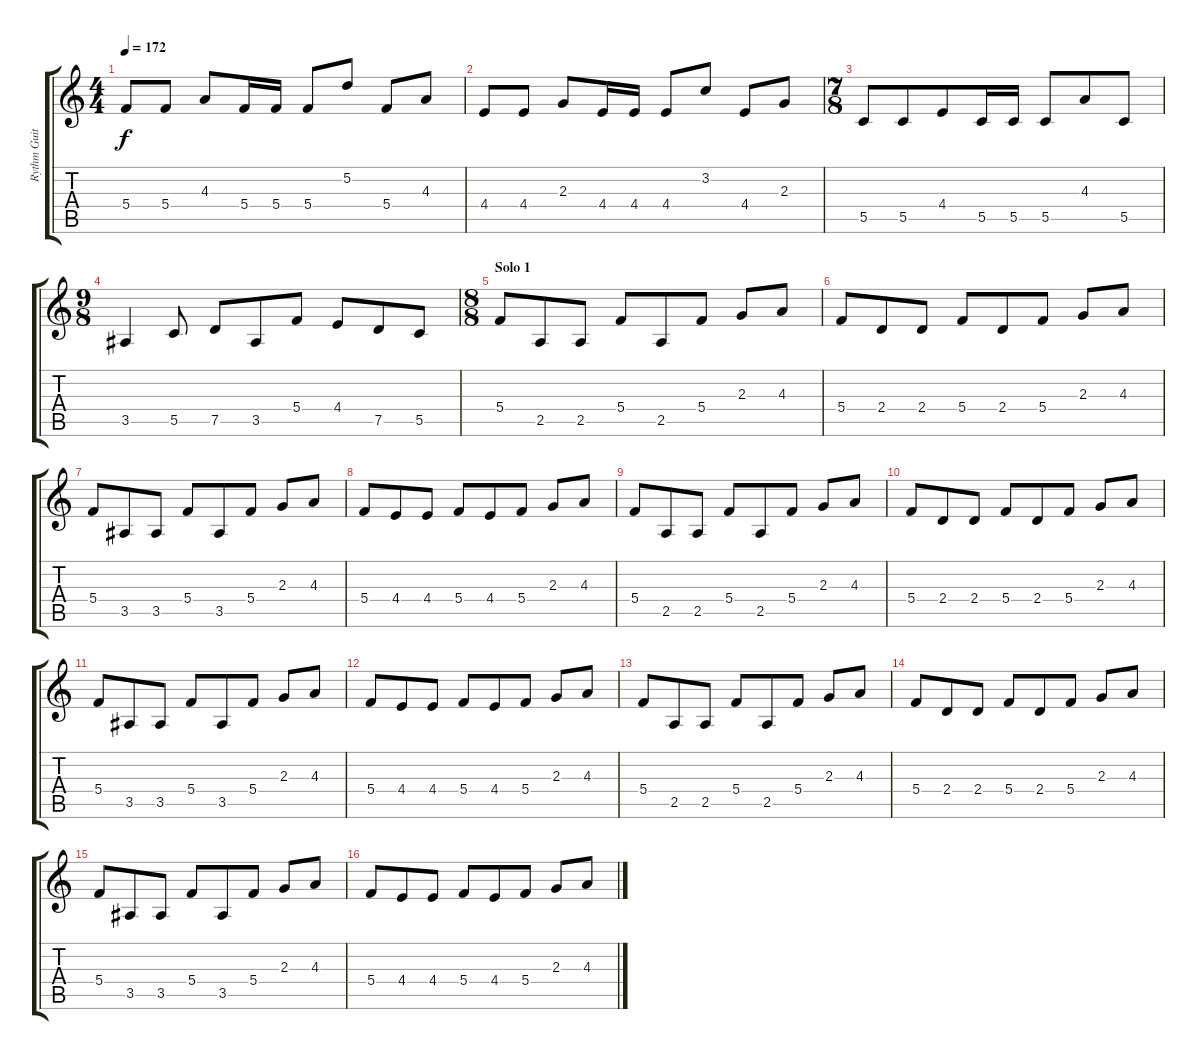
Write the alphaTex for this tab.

\track ("Rythm Guitar 2" "Rythm Guit") {instrument distortionguitar}
\staff {score tabs}
\tuning (D4 A3 F3 C3 G2 D2) {hide}
\ts (4 4)
\tempo 172
\clef g2
\ks c
5.4.8{dy f} 5.4.8 4.3.8 5.4.16 5.4.16 5.4.8 5.2.8 5.4.8 4.3.8 |
4.4.8 4.4.8 2.3.8 4.4.16 4.4.16 4.4.8 3.2.8 4.4.8 2.3.8 |
\ts (7 8)
5.5.8 5.5.8 4.4.8 5.5.16 5.5.16 5.5.8 4.3.8 5.5.8 |
\ts (9 8)
3.5.4 5.5.8 7.5.8 3.5.8 5.4.8 4.4.8 7.5.8 5.5.8 |
\ts (8 8)
\section ("" "Solo 1")
5.4.8 2.5.8 2.5.8 5.4.8 2.5.8 5.4.8 2.3.8 4.3.8 |
5.4.8 2.4.8 2.4.8 5.4.8 2.4.8 5.4.8 2.3.8 4.3.8 |
5.4.8 3.5.8 3.5.8 5.4.8 3.5.8 5.4.8 2.3.8 4.3.8 |
5.4.8 4.4.8 4.4.8 5.4.8 4.4.8 5.4.8 2.3.8 4.3.8 |
5.4.8 2.5.8 2.5.8 5.4.8 2.5.8 5.4.8 2.3.8 4.3.8 |
5.4.8 2.4.8 2.4.8 5.4.8 2.4.8 5.4.8 2.3.8 4.3.8 |
5.4.8 3.5.8 3.5.8 5.4.8 3.5.8 5.4.8 2.3.8 4.3.8 |
5.4.8 4.4.8 4.4.8 5.4.8 4.4.8 5.4.8 2.3.8 4.3.8 |
5.4.8 2.5.8 2.5.8 5.4.8 2.5.8 5.4.8 2.3.8 4.3.8 |
5.4.8 2.4.8 2.4.8 5.4.8 2.4.8 5.4.8 2.3.8 4.3.8 |
5.4.8 3.5.8 3.5.8 5.4.8 3.5.8 5.4.8 2.3.8 4.3.8 |
5.4.8 4.4.8 4.4.8 5.4.8 4.4.8 5.4.8 2.3.8 4.3.8
